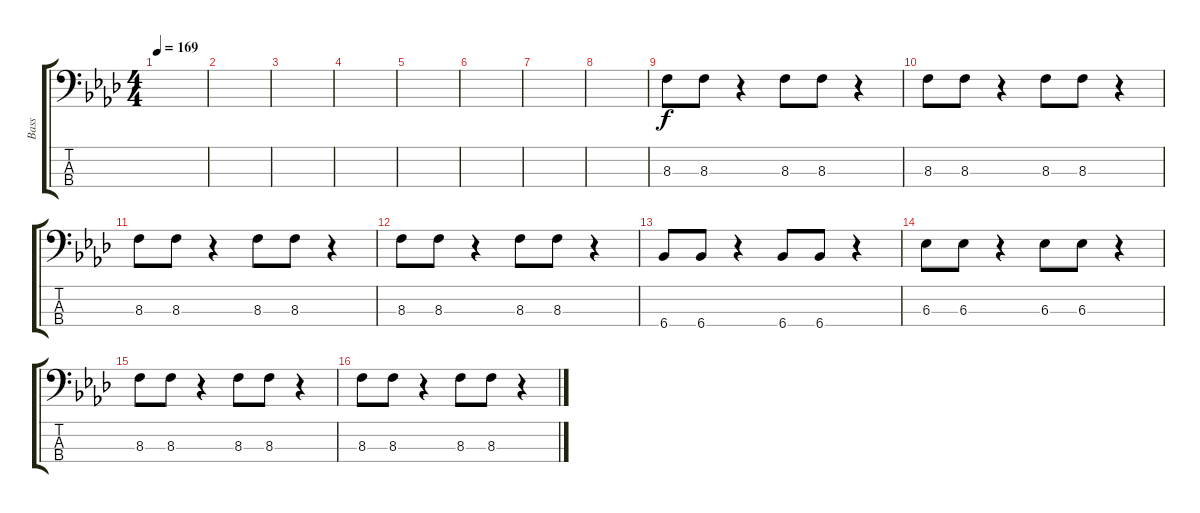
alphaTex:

\track ("Bass" "Bass") {instrument electricbasspick}
\staff {score tabs}
\tuning (G2 D2 A1 E1) {hide}
\ts (4 4)
\tempo 169
\clef f4
\ks fminor
|
|
|
|
|
|
|
|
8.3.8 8.3.8 r.4 8.3.8 8.3.8 r.4 |
8.3.8 8.3.8 r.4 8.3.8 8.3.8 r.4 |
8.3.8 8.3.8 r.4 8.3.8 8.3.8 r.4 |
8.3.8 8.3.8 r.4 8.3.8 8.3.8 r.4 |
6.4.8 6.4.8 r.4 6.4.8 6.4.8 r.4 |
6.3.8 6.3.8 r.4 6.3.8 6.3.8 r.4 |
8.3.8 8.3.8 r.4 8.3.8 8.3.8 r.4 |
8.3.8 8.3.8 r.4 8.3.8 8.3.8 r.4
